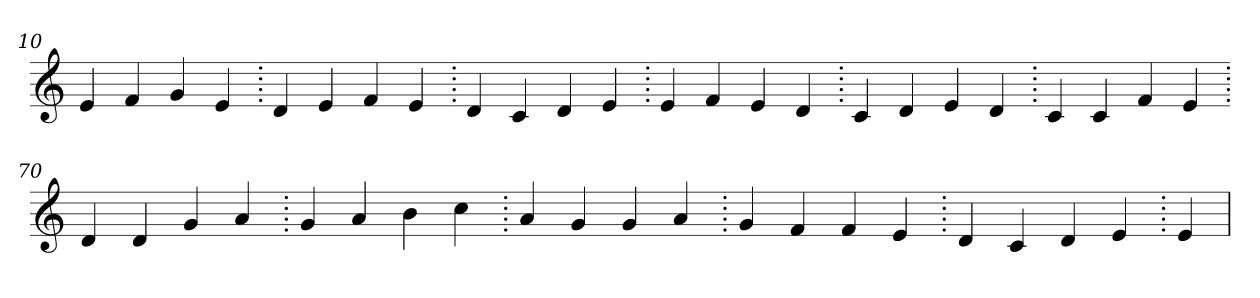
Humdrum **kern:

**kern
*part1
*staff1
*clefG2
=10.
4e
4f
4g
4e
=20.
4d
4e
4f
4e
=30.
4d
4c
4d
4e
=40.
4e
4f
4e
4d
=50.
4c
4d
4e
4d
=60.
4c
4c
4f
4e
=70.
4d
4d
4g
4a
=80.
4g
4a
4b
4cc
=90.
4a
4g
4g
4a
=100.
4g
4f
4f
4e
=110.
4d
4c
4d
4e
=120.
4e
=
*-
